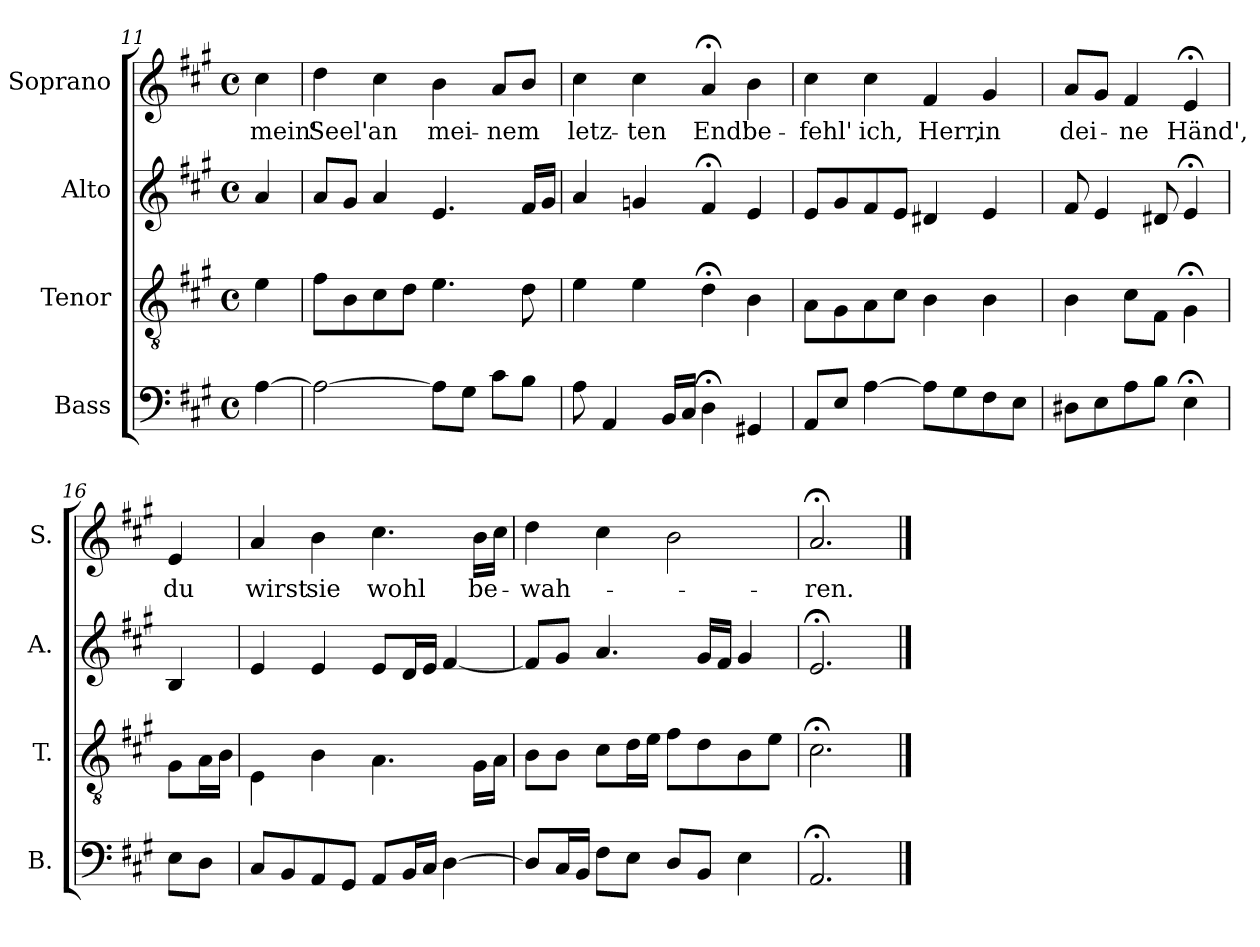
**kern	**kern	**kern	**kern	**text
*part4	*part3	*part2	*part1	*part1
*staff4	*staff3	*staff2	*staff1	*staff1
*I"Bass	*I"Tenor	*I"Alto	*I"Soprano	*
*I'B.	*I'T.	*I'A.	*I'S.	*
!!LO:PB:g=z
*clefF4	*clefGv2	*clefG2	*clefG2	*
*k[f#c#g#]	*k[f#c#g#]	*k[f#c#g#]	*k[f#c#g#]	*
*A:	*A:	*A:	*A:	*
*M4/4	*M4/4	*M4/4	*M4/4	*
*met(c)	*met(c)	*met(c)	*met(c)	*
=11	=11	=11	=11	=11
!	!	!	!	!LO:LY:b
[4A\	4e\	4a/	4cc#\	mein'
=12	=12	=12	=12	=12
!	!	!	!	!LO:LY:b
2A\_	8f#\L	8a/L	4dd\	Seel'
.	8B\	8g#/J	.	.
!	!	!	!	!LO:LY:b
.	8c#\	4a/	4cc#\	an
.	8d\J	.	.	.
!	!	!	!	!LO:LY:b
8A\L]	4.e\	4.e/	4b\	mei-
8G#\J	.	.	.	.
!	!	!	!	!LO:LY:b
8c#\L	.	.	8a/L	-nem
8B\J	8d\	16f#/LL	8b/J	.
.	.	16g#/JJ	.	.
=13	=13	=13	=13	=13
!	!	!	!	!LO:LY:b
8A\	4e\	4a/	4cc#\	letz-
4AA/	.	.	.	.
!	!	!	!	!LO:LY:b
.	4e\	4gn/	4cc#\	-ten
16BB/LL	.	.	.	.
16C#/JJ	.	.	.	.
!	!	!	!	!LO:LY:b
4D;<\	4d;<\	4f#;</	4a;</	End'
!	!	!	!	!LO:LY:b
4GG#X/	4B\	4e/	4b\	be-
=14	=14	=14	=14	=14
!	!	!	!	!LO:LY:b
8AA/L	8A\L	8e/L	4cc#\	-fehl'
8E/J	8G#\	8g#/	.	.
!	!	!	!	!LO:LY:b
[4A\	8A\	8f#/	4cc#\	ich,
.	8c#\J	8e/J	.	.
!	!	!	!	!LO:LY:b
8A\L]	4B\	4d#X/	4f#/	Herr,
8G#\	.	.	.	.
!	!	!	!	!LO:LY:b
8F#\	4B\	4e/	4g#/	in
8E\J	.	.	.	.
=15	=15	=15	=15	=15
!	!	!	!	!LO:LY:b
8D#X\L	4B\	8f#/	8a/L	dei-
8E\	.	4e/	8g#/J	.
!	!	!	!	!LO:LY:b
8A\	8c#\L	.	4f#/	-ne
8B\J	8F#\J	8d#X/	.	.
!	!	!	!	!LO:LY:b
4E;<\	4G#;<\	4e;</	4e;</	Händ',
!!LO:LB:g=z
=16	=16	=16	=16	=16
!	!	!	!	!LO:LY:b
8E\L	8G#\L	4B/	4e/	du
8D\J	16A\L	.	.	.
.	16B\JJ	.	.	.
=17	=17	=17	=17	=17
!	!	!	!	!LO:LY:b
8C#/L	4E\	4e/	4a/	wirst
8BB/	.	.	.	.
!	!	!	!	!LO:LY:b
8AA/	4B\	4e/	4b\	sie
8GG#/J	.	.	.	.
!	!	!	!	!LO:LY:b
8AA/L	4.A\	8e/L	4.cc#\	wohl
16BB/L	.	16d/L	.	.
16C#/JJ	.	16e/JJ	.	.
[4D\	.	[4f#/	.	.
!	!	!	!	!LO:LY:b
.	16G#\LL	.	16b\LL	be-
.	16A\JJ	.	16cc#\JJ	.
=18	=18	=18	=18	=18
!	!	!	!	!LO:LY:b
8D/L]	8B\L	8f#/L]	4dd\	-wah-
16C#/L	8B\J	8g#/J	.	.
16BB/JJ	.	.	.	.
8F#\L	8c#\L	4.a/	4cc#\	.
8E\J	16d\L	.	.	.
.	16e\JJ	.	.	.
8D/L	8f#\L	.	2b\	.
8BB/J	8d\	16g#/LL	.	.
.	.	16f#/JJ	.	.
4E\	8B\	4g#/	.	.
.	8e\J	.	.	.
=19	=19	=19	=19	=19
!	!	!	!	!LO:LY:b
2.AA;</	2.c#;<\	2.e;</	2.a;</	-ren.
==	==	==	==	==
*-	*-	*-	*-	*-
